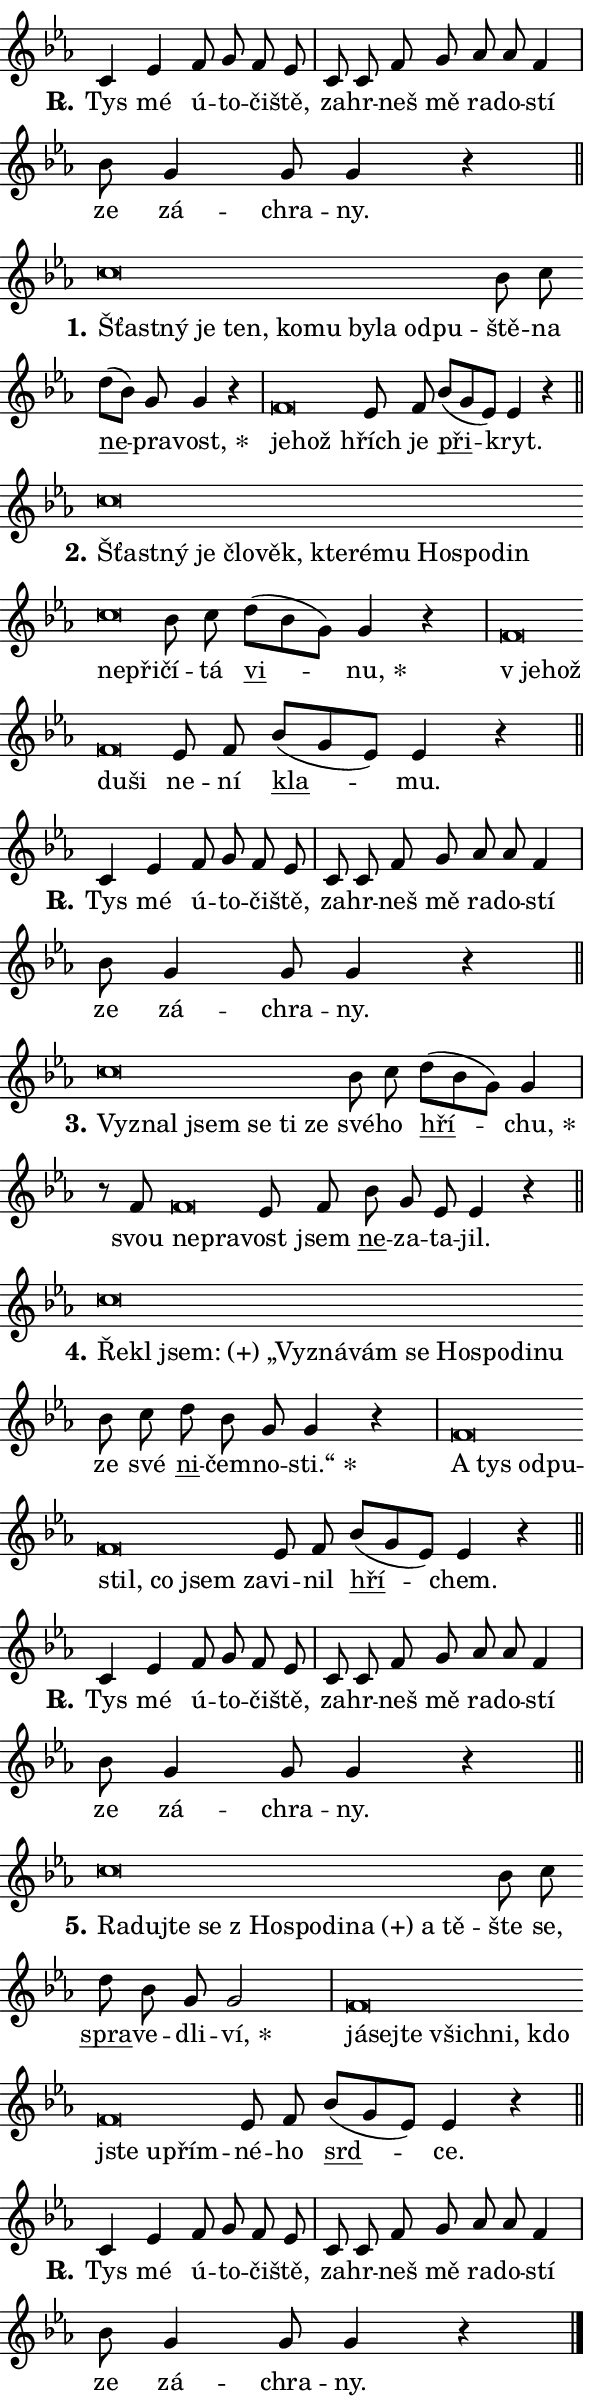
\version "2.24.0"
\header { tagline = "" }
\paper {
  indent = 0\cm
  top-margin = 0\cm
  right-margin = 0.13\cm % to fit lyric hyphens
  bottom-margin = 0\cm
  left-margin = 0\cm
  paper-width = 10\cm
  page-breaking = #ly:one-page-breaking
  system-system-spacing.basic-distance = #11
  score-system-spacing.basic-distance = #11
  ragged-last = ##f
}


%% Author: Thomas Morley
%% https://lists.gnu.org/archive/html/lilypond-user/2020-05/msg00002.html
#(define (line-position grob)
"Returns position of @var[grob} in current system:
   @code{'start}, if at first time-step
   @code{'end}, if at last time-step
   @code{'middle} otherwise
"
  (let* ((col (ly:item-get-column grob))
         (ln (ly:grob-object col 'left-neighbor))
         (rn (ly:grob-object col 'right-neighbor))
         (col-to-check-left (if (ly:grob? ln) ln col))
         (col-to-check-right (if (ly:grob? rn) rn col))
         (break-dir-left
           (and
             (ly:grob-property col-to-check-left 'non-musical #f)
             (ly:item-break-dir col-to-check-left)))
         (break-dir-right
           (and
             (ly:grob-property col-to-check-right 'non-musical #f)
             (ly:item-break-dir col-to-check-right))))
        (cond ((eqv? 1 break-dir-left) 'start)
              ((eqv? -1 break-dir-right) 'end)
              (else 'middle))))

#(define (tranparent-at-line-position vctor)
  (lambda (grob)
  "Relying on @code{line-position} select the relevant enry from @var{vctor}.
Used to determine transparency,"
    (case (line-position grob)
      ((end) (not (vector-ref vctor 0)))
      ((middle) (not (vector-ref vctor 1)))
      ((start) (not (vector-ref vctor 2))))))

noteHeadBreakVisibility =
#(define-music-function (break-visibility)(vector?)
"Makes @code{NoteHead}s transparent relying on @var{break-visibility}"
#{
  \override NoteHead.transparent =
    #(tranparent-at-line-position break-visibility)
#})

#(define delete-ledgers-for-transparent-note-heads
  (lambda (grob)
    "Reads whether a @code{NoteHead} is transparent.
If so this @code{NoteHead} is removed from @code{'note-heads} from
@var{grob}, which is supposed to be @code{LedgerLineSpanner}.
As a result ledgers are not printed for this @code{NoteHead}"
    (let* ((nhds-array (ly:grob-object grob 'note-heads))
           (nhds-list
             (if (ly:grob-array? nhds-array)
                 (ly:grob-array->list nhds-array)
                 '()))
           ;; Relies on the transparent-property being done before
           ;; Staff.LedgerLineSpanner.after-line-breaking is executed.
           ;; This is fragile ...
           (to-keep
             (remove
               (lambda (nhd)
                 (ly:grob-property nhd 'transparent #f))
               nhds-list)))
      ;; TODO find a better method to iterate over grob-arrays, similiar
      ;; to filter/remove etc for lists
      ;; For now rebuilt from scratch
      (set! (ly:grob-object grob 'note-heads)  '())
      (for-each
        (lambda (nhd)
          (ly:pointer-group-interface::add-grob grob 'note-heads nhd))
        to-keep))))

squashNotes = {
  \override NoteHead.X-extent = #'(-0.2 . 0.2)
  \override NoteHead.Y-extent = #'(-0.75 . 0)
  \override NoteHead.stencil =
    #(lambda (grob)
       (let ((pos (ly:grob-property grob 'staff-position)))
         (begin
           (if (< pos -7) (display "ERROR: Lower brevis then expected\n") (display ""))
           (if (<= pos -6) ly:text-interface::print ly:note-head::print))))
}
unSquashNotes = {
  \revert NoteHead.X-extent
  \revert NoteHead.Y-extent
  \revert NoteHead.stencil
}

hideNotes = \noteHeadBreakVisibility #begin-of-line-visible
unHideNotes = \noteHeadBreakVisibility #all-visible

% work-around for resetting accidentals
% https://lilypond.org/doc/v2.23/Documentation/notation/displaying-rhythms#unmetered-music
cadenzaMeasure = {
  \cadenzaOff
  \partial 1024 s1024
  \cadenzaOn
}

#(define-markup-command (accent layout props text) (markup?)
  "Underline accented syllable"
  (interpret-markup layout props
    #{\markup \override #'(offset . 4.3) \underline { #text }#}))

responsum = \markup \concat {
  "R" \hspace #-1.05 \path #0.1 #'((moveto 0 0.07) (lineto 0.9 0.8)) \hspace #0.05 "."
}

spaceSize = #0.6828661417322834 % exact space size for TeX Gyre Schola

\layout {
  \context {
    \Staff
    \remove "Time_signature_engraver"
    \override LedgerLineSpanner.after-line-breaking = #delete-ledgers-for-transparent-note-heads
  }
  \context {
    \Lyrics {
      \override LyricSpace.minimum-distance = \spaceSize
      \override LyricText.font-name = #"TeX Gyre Schola"
      \override LyricText.font-size = 1
      \override StanzaNumber.font-name = #"TeX Gyre Schola Bold"
      \override StanzaNumber.font-size = 1
    }
  }
  \context {
    \Score 
    \override NoteHead.text =
      #(lambda (grob) 
        (let ((pos (ly:grob-property grob 'staff-position)))
          #{\markup {
            \combine
              \halign #-0.55 \raise #(if (= pos -6) 0 0.5) \override #'(thickness . 2) \draw-line #'(3.2 . 0)
              \musicglyph "noteheads.sM1"
          }#}))
  }
}

% magnetic-lyrics.ily
%
%   written by
%     Jean Abou Samra <jean@abou-samra.fr>
%     Werner Lemberg <wl@gnu.org>
%
%   adapted by
%     Jiri Hon <jiri.hon@gmail.com>
%
% Version 2022-Apr-15

% https://www.mail-archive.com/lilypond-user@gnu.org/msg149350.html

#(define (Left_hyphen_pointer_engraver context)
   "Collect syllable-hyphen-syllable occurrences in lyrics and store
them in properties.  This engraver only looks to the left.  For
example, if the lyrics input is @code{foo -- bar}, it does the
following.

@itemize @bullet
@item
Set the @code{text} property of the @code{LyricHyphen} grob between
@q{foo} and @q{bar} to @code{foo}.

@item
Set the @code{left-hyphen} property of the @code{LyricText} grob with
text @q{foo} to the @code{LyricHyphen} grob between @q{foo} and
@q{bar}.
@end itemize

Use this auxiliary engraver in combination with the
@code{lyric-@/text::@/apply-@/magnetic-@/offset!} hook."
   (let ((hyphen #f)
         (text #f))
     (make-engraver
      (acknowledgers
       ((lyric-syllable-interface engraver grob source-engraver)
        (set! text grob)))
      (end-acknowledgers
       ((lyric-hyphen-interface engraver grob source-engraver)
        ;(when (not (grob::has-interface grob 'lyric-space-interface))
          (set! hyphen grob)));)
      ((stop-translation-timestep engraver)
       (when (and text hyphen)
         (ly:grob-set-object! text 'left-hyphen hyphen))
       (set! text #f)
       (set! hyphen #f)))))

#(define (lyric-text::apply-magnetic-offset! grob)
   "If the space between two syllables is less than the value in
property @code{LyricText@/.details@/.squash-threshold}, move the right
syllable to the left so that it gets concatenated with the left
syllable.

Use this function as a hook for
@code{LyricText@/.after-@/line-@/breaking} if the
@code{Left_@/hyphen_@/pointer_@/engraver} is active."
   (let ((hyphen (ly:grob-object grob 'left-hyphen #f)))
     (when hyphen
       (let ((left-text (ly:spanner-bound hyphen LEFT)))
         (when (grob::has-interface left-text 'lyric-syllable-interface)
           (let* ((common (ly:grob-common-refpoint grob left-text X))
                  (this-x-ext (ly:grob-extent grob common X))
                  (left-x-ext
                   (begin
                     ;; Trigger magnetism for left-text.
                     (ly:grob-property left-text 'after-line-breaking)
                     (ly:grob-extent left-text common X)))
                  ;; `delta` is the gap width between two syllables.
                  (delta (- (interval-start this-x-ext)
                            (interval-end left-x-ext)))
                  (details (ly:grob-property grob 'details))
                  (threshold (assoc-get 'squash-threshold details 0.2)))
             (when (< delta threshold)
               (let* (;; We have to manipulate the input text so that
                      ;; ligatures crossing syllable boundaries are not
                      ;; disabled.  For languages based on the Latin
                      ;; script this is essentially a beautification.
                      ;; However, for non-Western scripts it can be a
                      ;; necessity.
                      (lt (ly:grob-property left-text 'text))
                      (rt (ly:grob-property grob 'text))
                      (is-space (grob::has-interface hyphen 'lyric-space-interface))
                      (space (if is-space " " ""))
                      (extra-delta (if is-space spaceSize 0))
                      ;; Append new syllable.
                      (ltrt-space (if (and (string? lt) (string? rt))
                                (string-append lt space rt)
                                (make-concat-markup (list lt space rt))))
                      ;; Right-align `ltrt` to the right side.
                      (ltrt-space-markup (grob-interpret-markup
                               grob
                               (make-translate-markup
                                (cons (interval-length this-x-ext) 0)
                                (make-right-align-markup ltrt-space)))))
                 (begin
                   ;; Don't print `left-text`.
                   (ly:grob-set-property! left-text 'stencil #f)
                   ;; Set text and stencil (which holds all collected
                   ;; syllables so far) and shift it to the left.
                   (ly:grob-set-property! grob 'text ltrt-space)
                   (ly:grob-set-property! grob 'stencil ltrt-space-markup)
                   (ly:grob-translate-axis! grob (- (- delta extra-delta)) X))))))))))


#(define (lyric-hyphen::displace-bounds-first grob)
   ;; Make very sure this callback isn't triggered too early.
   (let ((left (ly:spanner-bound grob LEFT))
         (right (ly:spanner-bound grob RIGHT)))
     (ly:grob-property left 'after-line-breaking)
     (ly:grob-property right 'after-line-breaking)
     (ly:lyric-hyphen::print grob)))

squashThreshold = #0.4

\layout {
  \context {
    \Lyrics
    \consists #Left_hyphen_pointer_engraver
    \override LyricText.after-line-breaking =
      #lyric-text::apply-magnetic-offset!
    \override LyricHyphen.stencil = #lyric-hyphen::displace-bounds-first
    \override LyricText.details.squash-threshold = \squashThreshold
    \override LyricHyphen.minimum-distance = 0
    \override LyricHyphen.minimum-length = \squashThreshold
  }
}

squashText = \override LyricText.details.squash-threshold = 9999
unSquashText = \override LyricText.details.squash-threshold = \squashThreshold

leftText = \override LyricText.self-alignment-X = #LEFT
unLeftText = \revert LyricText.self-alignment-X

starOffset = #(lambda (grob) 
                (let ((x_offset (ly:self-alignment-interface::aligned-on-x-parent grob)))
                  (if (= x_offset 0) 0 (+ x_offset 1.2))))

star = #(define-music-function (syllable)(string?)
"Append star separator at the end of a syllable"
#{
  \once \override LyricText.X-offset = #starOffset
  \lyricmode { \markup {
    #syllable
    \override #'((font-name . "TeX Gyre Schola Bold")) \hspace #0.2 \lower #0.65 \larger "*"
  } }
#})

starAccent = #(define-music-function (syllable)(string?)
"Append star separator at the end of a syllable and make accent"
#{
  \once \override LyricText.X-offset = #starOffset
  \lyricmode { \markup {
    \accent #syllable
    \override #'((font-name . "TeX Gyre Schola Bold")) \hspace #0.2 \lower #0.65 \larger "*"
  } }
#})

breath = #(define-music-function (syllable)(string?)
"Append breathing indicator at the end of a syllable"
#{
  \lyricmode { \markup { #syllable "+" } }
#})

optionalBreath = #(define-music-function (syllable)(string?)
"Append optional breathing indicator at the end of a syllable"
#{
  \lyricmode { \markup { #syllable "(+)" } }
#})


\score {
    <<
        \new Voice = "melody" { \cadenzaOn \key es \major \relative { c'4 es f8 g f es \cadenzaMeasure \bar "|" c c f g as as f4 \cadenzaMeasure \bar "|" bes8 g4 g8 g4 r \cadenzaMeasure \bar "||" \break } }
        \new Lyrics \lyricsto "melody" { \lyricmode { \set stanza = \responsum
Tys mé ú -- to -- či -- ště, za -- hr -- neš mě ra -- do -- stí ze zá -- chra -- ny. } }
    >>
    \layout {}
}

\score {
    <<
        \new Voice = "melody" { \cadenzaOn \key es \major \relative { \squashNotes c''\breve*1/16 \hideNotes \breve*1/16 \bar "" \breve*1/16 \bar "" \breve*1/16 \bar "" \breve*1/16 \bar "" \breve*1/16 \bar "" \breve*1/16 \bar "" \breve*1/16 \bar "" \breve*1/16 \breve*1/16 \bar "" \unHideNotes \unSquashNotes bes8 c \bar "" d[( bes)] g g4 r \cadenzaMeasure \bar "|" \squashNotes f\breve*1/16 \hideNotes \breve*1/16 \bar "" \unHideNotes \unSquashNotes es8 f \bar "" bes[( g es)] es4 r \cadenzaMeasure \bar "||" \break } }
        \new Lyrics \lyricsto "melody" { \lyricmode { \set stanza = "1."
\leftText Šťast -- \squashText ný je ten, ko -- mu by -- la od -- pu -- \unLeftText \unSquashText ště -- na \markup \accent ne -- pra -- \star vost, \leftText je -- \squashText hož \unLeftText \unSquashText hřích je \markup \accent při -- kryt. } }
    >>
    \layout {}
}

\score {
    <<
        \new Voice = "melody" { \cadenzaOn \key es \major \relative { \squashNotes c''\breve*1/16 \hideNotes \breve*1/16 \bar "" \breve*1/16 \bar "" \breve*1/16 \bar "" \breve*1/16 \bar "" \breve*1/16 \bar "" \breve*1/16 \bar "" \breve*1/16 \bar "" \breve*1/16 \bar "" \breve*1/16 \bar "" \breve*1/16 \bar "" \breve*1/16 \breve*1/16 \bar "" \unHideNotes \unSquashNotes bes8 c \bar "" d[( bes g)] g4 r \cadenzaMeasure \bar "|" \squashNotes f\breve*1/16 \hideNotes \breve*1/16 \bar "" \breve*1/16 \breve*1/16 \bar "" \unHideNotes \unSquashNotes es8 f \bar "" bes[( g es)] es4 r \cadenzaMeasure \bar "||" \break } }
        \new Lyrics \lyricsto "melody" { \lyricmode { \set stanza = "2."
\leftText Šťast -- \squashText ný je člo -- věk, kte -- ré -- mu Ho -- spo -- din ne -- při -- \unLeftText \unSquashText čí -- tá \markup \accent vi -- \star nu, \leftText "v je" -- \squashText hož du -- ši \unLeftText \unSquashText ne -- ní \markup \accent kla -- mu. } }
    >>
    \layout {}
}

\score {
    <<
        \new Voice = "melody" { \cadenzaOn \key es \major \relative { c'4 es f8 g f es \cadenzaMeasure \bar "|" c c f g as as f4 \cadenzaMeasure \bar "|" bes8 g4 g8 g4 r \cadenzaMeasure \bar "||" \break } }
        \new Lyrics \lyricsto "melody" { \lyricmode { \set stanza = \responsum
Tys mé ú -- to -- či -- ště, za -- hr -- neš mě ra -- do -- stí ze zá -- chra -- ny. } }
    >>
    \layout {}
}

\score {
    <<
        \new Voice = "melody" { \cadenzaOn \key es \major \relative { \squashNotes c''\breve*1/16 \hideNotes \breve*1/16 \bar "" \breve*1/16 \bar "" \breve*1/16 \bar "" \breve*1/16 \breve*1/16 \bar "" \unHideNotes \unSquashNotes bes8 c \bar "" d[( bes g)] g4 \cadenzaMeasure \bar "|" r8 f8 \squashNotes f\breve*1/16 \hideNotes \breve*1/16 \bar "" \unHideNotes \unSquashNotes es8 f \bar "" bes g es es4 r \cadenzaMeasure \bar "||" \break } }
        \new Lyrics \lyricsto "melody" { \lyricmode { \set stanza = "3."
\leftText Vy -- \squashText znal jsem se ti ze \unLeftText \unSquashText své -- ho \markup \accent hří -- \star chu, svou \leftText ne -- \squashText pra -- \unLeftText \unSquashText vost jsem \markup \accent ne -- za -- ta -- jil. } }
    >>
    \layout {}
}

\score {
    <<
        \new Voice = "melody" { \cadenzaOn \key es \major \relative { \squashNotes c''\breve*1/16 \hideNotes \breve*1/16 \bar "" \breve*1/16 \bar "" \breve*1/16 \bar "" \breve*1/16 \bar "" \breve*1/16 \bar "" \breve*1/16 \bar "" \breve*1/16 \bar "" \breve*1/16 \bar "" \breve*1/16 \breve*1/16 \bar "" \unHideNotes \unSquashNotes bes8 c \bar "" d bes g g4 r \cadenzaMeasure \bar "|" \squashNotes f\breve*1/16 \hideNotes \breve*1/16 \bar "" \breve*1/16 \bar "" \breve*1/16 \bar "" \breve*1/16 \bar "" \breve*1/16 \bar "" \breve*1/16 \breve*1/16 \bar "" \unHideNotes \unSquashNotes es8 f \bar "" bes[( g es)] es4 r \cadenzaMeasure \bar "||" \break } }
        \new Lyrics \lyricsto "melody" { \lyricmode { \set stanza = "4."
\leftText Ře -- \squashText kl \optionalBreath jsem: „Vy -- zná -- vám se Ho -- spo -- di -- nu \unLeftText \unSquashText ze své \markup \accent ni -- čem -- no -- \star sti.“ \leftText A \squashText tys od -- pu -- stil, co jsem za -- \unLeftText \unSquashText vi -- nil \markup \accent hří -- chem. } }
    >>
    \layout {}
}

\score {
    <<
        \new Voice = "melody" { \cadenzaOn \key es \major \relative { c'4 es f8 g f es \cadenzaMeasure \bar "|" c c f g as as f4 \cadenzaMeasure \bar "|" bes8 g4 g8 g4 r \cadenzaMeasure \bar "||" \break } }
        \new Lyrics \lyricsto "melody" { \lyricmode { \set stanza = \responsum
Tys mé ú -- to -- či -- ště, za -- hr -- neš mě ra -- do -- stí ze zá -- chra -- ny. } }
    >>
    \layout {}
}

\score {
    <<
        \new Voice = "melody" { \cadenzaOn \key es \major \relative { \squashNotes c''\breve*1/16 \hideNotes \breve*1/16 \bar "" \breve*1/16 \bar "" \breve*1/16 \bar "" \breve*1/16 \bar "" \breve*1/16 \bar "" \breve*1/16 \bar "" \breve*1/16 \bar "" \breve*1/16 \breve*1/16 \bar "" \unHideNotes \unSquashNotes bes8 c \bar "" d bes g g2 \cadenzaMeasure \bar "|" \squashNotes f\breve*1/16 \hideNotes \breve*1/16 \bar "" \breve*1/16 \bar "" \breve*1/16 \bar "" \breve*1/16 \bar "" \breve*1/16 \bar "" \breve*1/16 \bar "" \breve*1/16 \breve*1/16 \bar "" \unHideNotes \unSquashNotes es8 f \bar "" bes[( g es)] es4 r \cadenzaMeasure \bar "||" \break } }
        \new Lyrics \lyricsto "melody" { \lyricmode { \set stanza = "5."
\leftText Ra -- \squashText duj -- te se "z Ho" -- spo -- di -- \optionalBreath na a tě -- \unLeftText \unSquashText šte se, \markup \accent spra -- ve -- dli -- \star ví, \leftText já -- \squashText sej -- te všich -- ni, kdo jste u -- přím -- \unLeftText \unSquashText né -- ho \markup \accent srd -- ce. } }
    >>
    \layout {}
}

\score {
    <<
        \new Voice = "melody" { \cadenzaOn \key es \major \relative { c'4 es f8 g f es \cadenzaMeasure \bar "|" c c f g as as f4 \cadenzaMeasure \bar "|" bes8 g4 g8 g4 r \cadenzaMeasure \bar "||" \break } \bar "|." }
        \new Lyrics \lyricsto "melody" { \lyricmode { \set stanza = \responsum
Tys mé ú -- to -- či -- ště, za -- hr -- neš mě ra -- do -- stí ze zá -- chra -- ny. } }
    >>
    \layout {}
}
